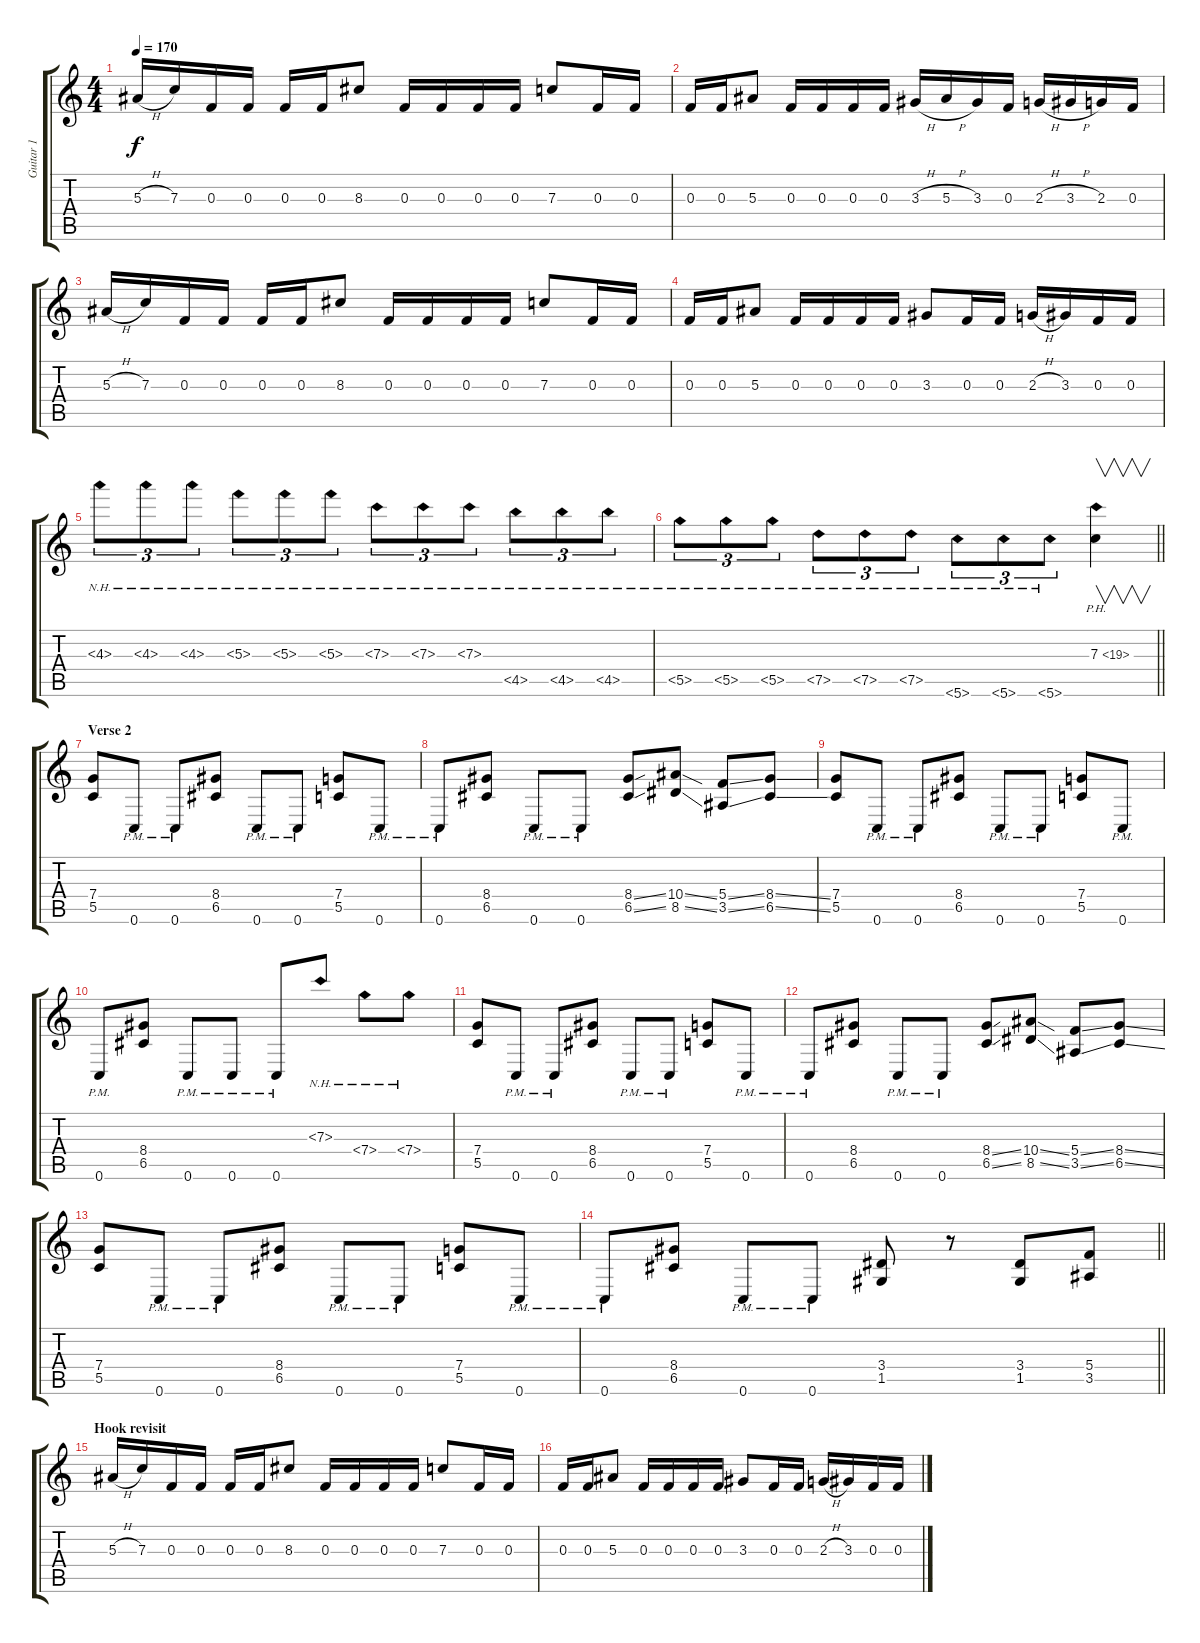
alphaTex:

\track ("Guitar 1" "Guitar 1") {instrument overdrivenguitar}
\staff {score tabs}
\tuning (D4 A3 F3 C3 G2 C2) {hide}
\ts (4 4)
\tempo 170
\clef g2
\ks c
5.3{h}.16{dy f} 7.3.16 0.3.16 0.3.16 0.3.16 0.3.16 8.3.8 0.3.16 0.3.16 0.3.16 0.3.16 7.3.8 0.3.16 0.3.16 |
0.3.16 0.3.16 5.3.8 0.3.16 0.3.16 0.3.16 0.3.16 3.3{h}.16 5.3{h}.16 3.3.16 0.3.16 2.3{h}.16 3.3{h}.16 2.3.16 0.3.16 |
5.3{h}.16 7.3.16 0.3.16 0.3.16 0.3.16 0.3.16 8.3.8 0.3.16 0.3.16 0.3.16 0.3.16 7.3.8 0.3.16 0.3.16 |
0.3.16 0.3.16 5.3.8 0.3.16 0.3.16 0.3.16 0.3.16 3.3.8 0.3.16 0.3.16 2.3{h}.16 3.3.16 0.3.16 0.3.16 |
4.3{nh}.8{tu (3 2)} 4.3{nh}.8{tu (3 2)} 4.3{nh}.8{tu (3 2)} 5.3{nh}.8{tu (3 2)} 5.3{nh}.8{tu (3 2)} 5.3{nh}.8{tu (3 2)} 7.3{nh}.8{tu (3 2)} 7.3{nh}.8{tu (3 2)} 7.3{nh}.8{tu (3 2)} 4.5{nh}.8{tu (3 2)} 4.5{nh}.8{tu (3 2)} 4.5{nh}.8{tu (3 2)} |
\barLineRight lightlight
5.5{nh}.8{tu (3 2)} 5.5{nh}.8{tu (3 2)} 5.5{nh}.8{tu (3 2)} 7.5{nh}.8{tu (3 2)} 7.5{nh}.8{tu (3 2)} 7.5{nh}.8{tu (3 2)} 5.6{nh}.8{tu (3 2)} 5.6{nh}.8{tu (3 2)} 5.6{nh}.8{tu (3 2)} 7.3{ph 12}.4{v} |
\section ("" "Verse 2")
(7.4 5.5).8 0.6{pm}.8 0.6{pm}.8 (8.4 6.5).8 0.6{pm}.8 0.6{pm}.8 (7.4 5.5).8 0.6{pm}.8 |
0.6{pm}.8 (8.4 6.5).8 0.6{pm}.8 0.6{pm}.8 (8.4{ss} 6.5{ss}).8 (10.4{ss} 8.5{ss}).8 (5.4{ss} 3.5{ss}).8 (8.4{ss} 6.5{ss}).8 |
(7.4 5.5).8 0.6{pm}.8 0.6{pm}.8 (8.4 6.5).8 0.6{pm}.8 0.6{pm}.8 (7.4 5.5).8 0.6{pm}.8 |
0.6{pm}.8 (8.4 6.5).8 0.6{pm}.8 0.6{pm}.8 0.6{pm}.8 7.3{nh}.8 7.4{nh}.8 7.4{nh}.8 |
(7.4 5.5).8 0.6{pm}.8 0.6{pm}.8 (8.4 6.5).8 0.6{pm}.8 0.6{pm}.8 (7.4 5.5).8 0.6{pm}.8 |
0.6{pm}.8 (8.4 6.5).8 0.6{pm}.8 0.6{pm}.8 (8.4{ss} 6.5{ss}).8 (10.4{ss} 8.5{ss}).8 (5.4{ss} 3.5{ss}).8 (8.4{ss} 6.5{ss}).8 |
(7.4 5.5).8 0.6{pm}.8 0.6{pm}.8 (8.4 6.5).8 0.6{pm}.8 0.6{pm}.8 (7.4 5.5).8 0.6{pm}.8 |
\barLineRight lightlight
0.6{pm}.8 (8.4 6.5).8 0.6{pm}.8 0.6{pm}.8 (3.4 1.5).8 r.8 (3.4 1.5).8 (5.4 3.5).8 |
\section ("" "Hook revisit")
5.3{h}.16 7.3.16 0.3.16 0.3.16 0.3.16 0.3.16 8.3.8 0.3.16 0.3.16 0.3.16 0.3.16 7.3.8 0.3.16 0.3.16 |
0.3.16 0.3.16 5.3.8 0.3.16 0.3.16 0.3.16 0.3.16 3.3.8 0.3.16 0.3.16 2.3{h}.16 3.3.16 0.3.16 0.3.16
